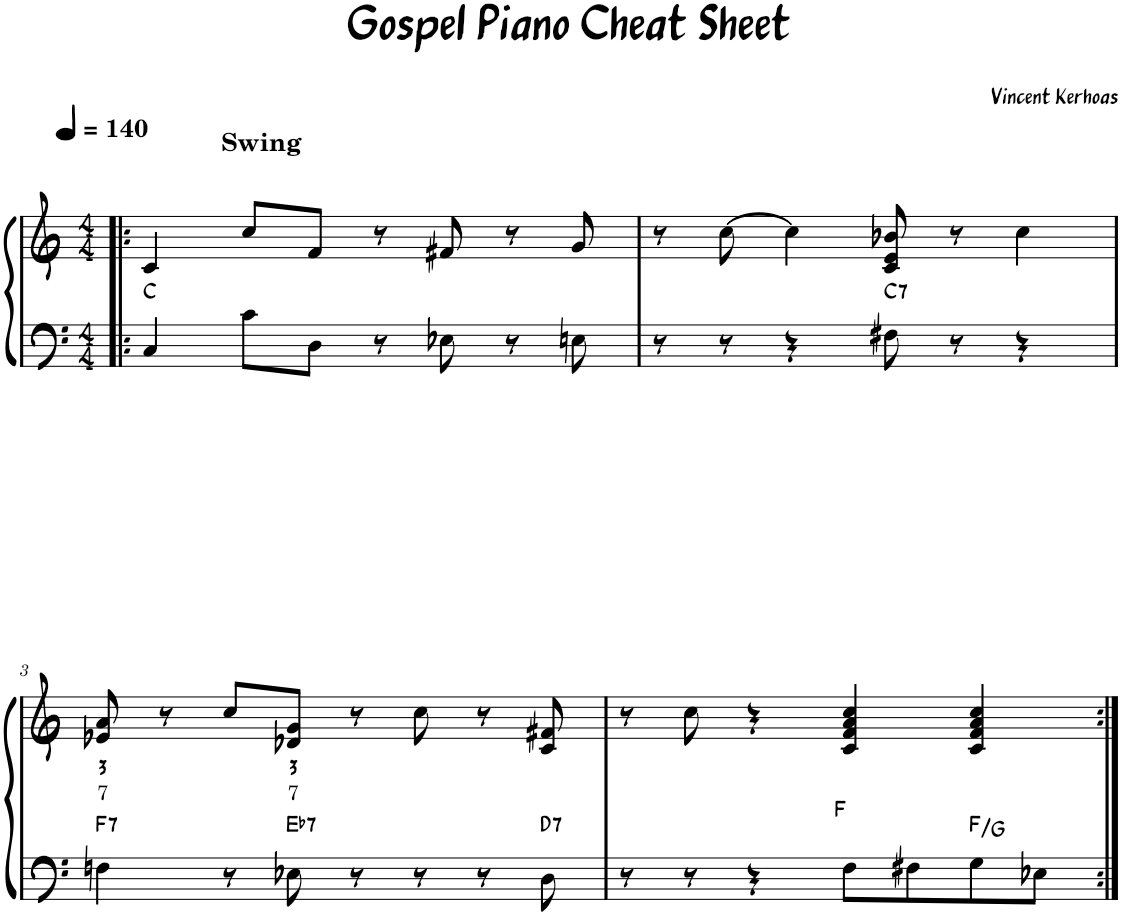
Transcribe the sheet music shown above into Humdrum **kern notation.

**kern	**kern	**text	**text	**harte
*part1	*part1	*part1	*part1	*part1
*staff2	*staff1	*staff1	*staff1	*
*I"Piano	*	*	*	*
*I'Pno.	*	*	*	*
*clefF4	*clefG2	*	*	*
*k[]	*k[]	*	*	*
*M4/4	*M4/4	*	*	*
*MM140	*MM140	*	*	*
=1!|:	=1!|:	=1!|:	=1!|:	=1!|:
!	!LO:TX:a:B:t=Swing	!	!	!
4C/	4c/	.	.	C:maj
8c\L	8cc/L	.	.	.
8D\J	8f/J	.	.	.
8r	8r	.	.	.
8E-X\	8f#X/	.	.	.
8r	8r	.	.	.
8En\	8g/	.	.	.
=2	=2	=2	=2	=2
8r	8r	.	.	.
8r	[8cc\	.	.	.
4r	4cc\]	.	.	.
!	!	!	!	!LO:H:kt=7
8F#X\	8c/ 8e/ 8b-X/	.	.	C:7
8r	8r	.	.	.
4r	4cc\	.	.	.
!!LO:LB:g=z
=3	=3	=3	=3	=3
!	!	!LO:LY:b	!LO:LY:b	!LO:H:kt=7
4Fn\	8e-X/ 8a/	3	7	F:7
.	8r	.	.	.
8r	8cc/L	.	.	.
!	!	!LO:LY:b	!LO:LY:b	!LO:H:kt=7
8E-X\	8d-X/ 8g/J	3	7	Eb:7
8r	8r	.	.	.
8r	8cc\	.	.	.
8r	8r	.	.	.
!	!	!	!	!LO:H:kt=7
8D\	8c/ 8f#X/	.	.	D:7
=4	=4	=4	=4	=4
8r	8r	.	.	.
8r	8cc\	.	.	.
4r	4r	.	.	.
8F\L	4c/ 4f/ 4a/ 4cc/	.	.	F:maj
8F#X\	.	.	.	.
8G\	4c/ 4f/ 4a/ 4cc/	.	.	F:maj/2
8E-X\J	.	.	.	.
=:|!	=:|!	=:|!	=:|!	=:|!
*-	*-	*-	*-	*-
